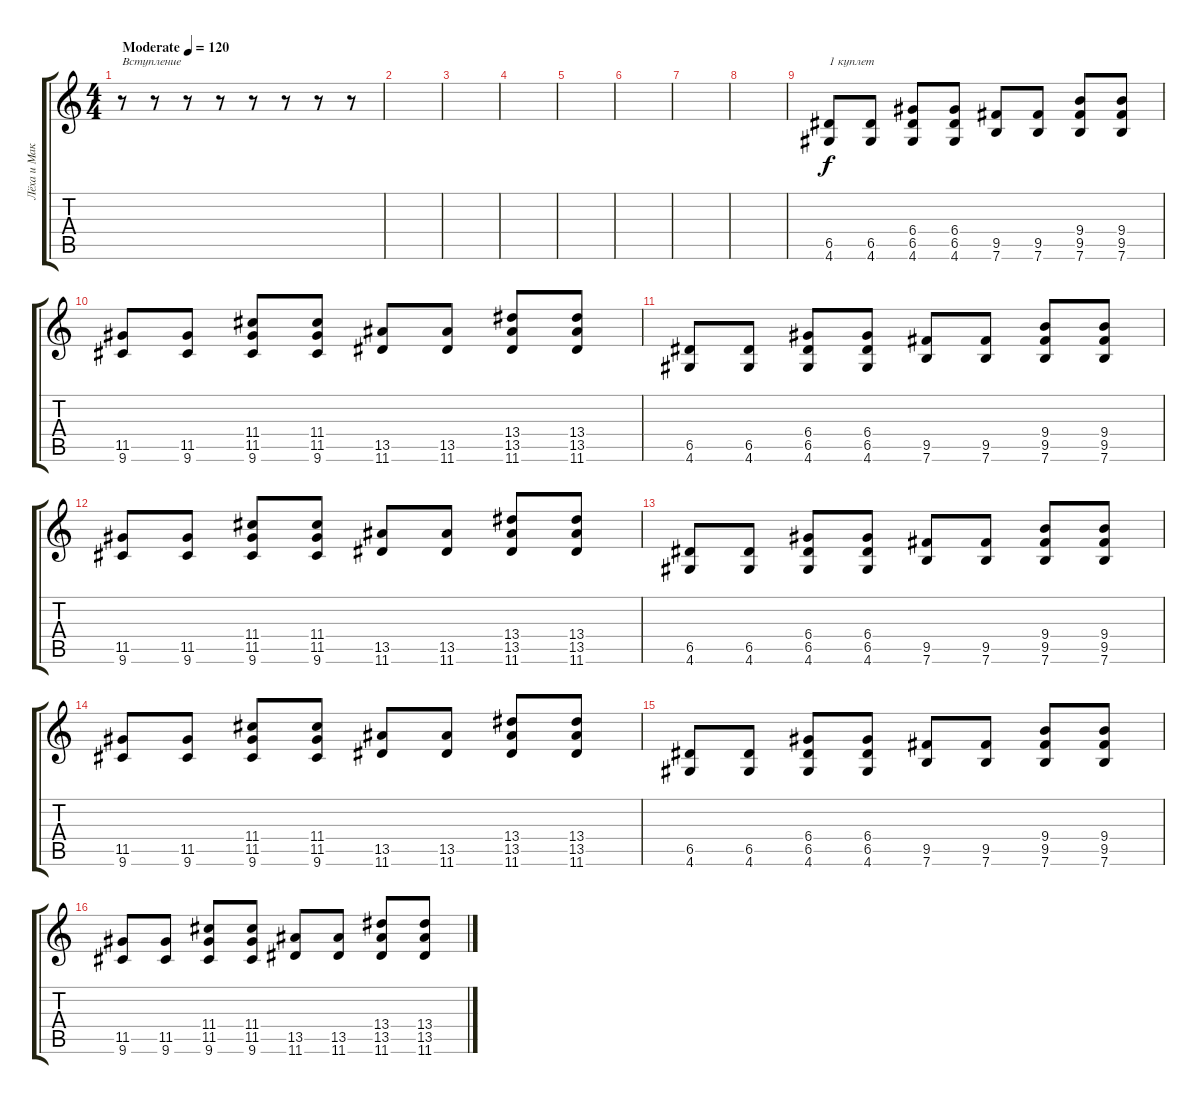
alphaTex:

\track ("Лёха и Макс" "Лёха и Мак") {instrument distortionguitar}
\staff {score tabs}
\tuning (E4 B3 G3 D3 A2 E2) {hide}
\ts (4 4)
\tempo (120 "Moderate")
\clef g2
\ks c
r.8{txt "Вступление" dy f instrument distortionguitar} r.8 r.8 r.8 r.8 r.8 r.8 r.8 |
|
|
|
|
|
|
|
(6.5 4.6).8{txt "1 куплет"} (6.5 4.6).8 (6.4 6.5 4.6).8 (6.4 6.5 4.6).8 (9.5 7.6).8 (9.5 7.6).8 (9.4 9.5 7.6).8 (9.4 9.5 7.6).8 |
(11.5 9.6).8 (11.5 9.6).8 (11.4 11.5 9.6).8 (11.4 11.5 9.6).8 (13.5 11.6).8 (13.5 11.6).8 (13.4 13.5 11.6).8 (13.4 13.5 11.6).8 |
(6.5 4.6).8 (6.5 4.6).8 (6.4 6.5 4.6).8 (6.4 6.5 4.6).8 (9.5 7.6).8 (9.5 7.6).8 (9.4 9.5 7.6).8 (9.4 9.5 7.6).8 |
(11.5 9.6).8 (11.5 9.6).8 (11.4 11.5 9.6).8 (11.4 11.5 9.6).8 (13.5 11.6).8 (13.5 11.6).8 (13.4 13.5 11.6).8 (13.4 13.5 11.6).8 |
(6.5 4.6).8 (6.5 4.6).8 (6.4 6.5 4.6).8 (6.4 6.5 4.6).8 (9.5 7.6).8 (9.5 7.6).8 (9.4 9.5 7.6).8 (9.4 9.5 7.6).8 |
(11.5 9.6).8 (11.5 9.6).8 (11.4 11.5 9.6).8 (11.4 11.5 9.6).8 (13.5 11.6).8 (13.5 11.6).8 (13.4 13.5 11.6).8 (13.4 13.5 11.6).8 |
(6.5 4.6).8 (6.5 4.6).8 (6.4 6.5 4.6).8 (6.4 6.5 4.6).8 (9.5 7.6).8 (9.5 7.6).8 (9.4 9.5 7.6).8 (9.4 9.5 7.6).8 |
(11.5 9.6).8 (11.5 9.6).8 (11.4 11.5 9.6).8 (11.4 11.5 9.6).8 (13.5 11.6).8 (13.5 11.6).8 (13.4 13.5 11.6).8 (13.4 13.5 11.6).8
